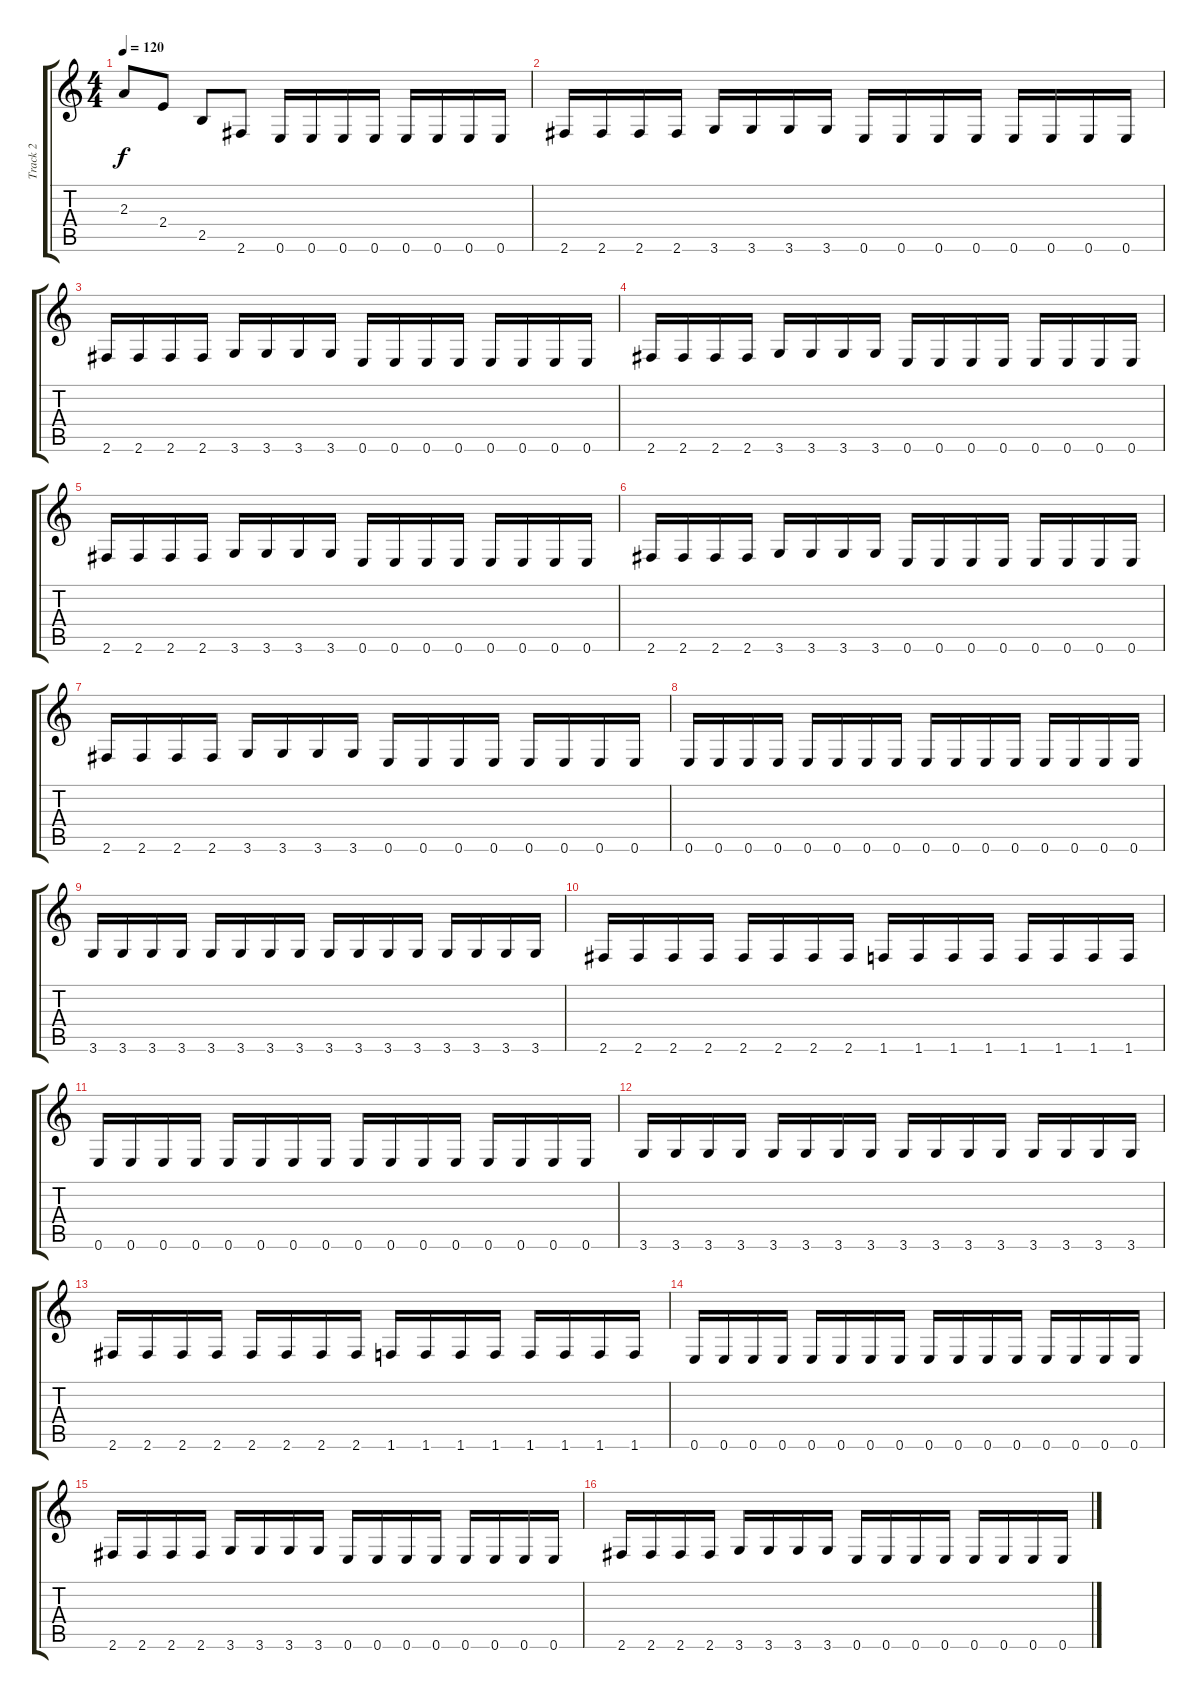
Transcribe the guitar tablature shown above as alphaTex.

\track ("Track 2" "Track 2") {instrument distortionguitar}
\staff {score tabs}
\tuning (E4 B3 G3 D3 A2 E2) {hide}
\ts (4 4)
\tempo 120
\clef g2
\ks c
2.3.8{dy f} 2.4.8 2.5.8 2.6.8 0.6.16 0.6.16 0.6.16 0.6.16 0.6.16 0.6.16 0.6.16 0.6.16 |
2.6.16 2.6.16 2.6.16 2.6.16 3.6.16 3.6.16 3.6.16 3.6.16 0.6.16 0.6.16 0.6.16 0.6.16 0.6.16 0.6.16 0.6.16 0.6.16 |
2.6.16 2.6.16 2.6.16 2.6.16 3.6.16 3.6.16 3.6.16 3.6.16 0.6.16 0.6.16 0.6.16 0.6.16 0.6.16 0.6.16 0.6.16 0.6.16 |
2.6.16 2.6.16 2.6.16 2.6.16 3.6.16 3.6.16 3.6.16 3.6.16 0.6.16 0.6.16 0.6.16 0.6.16 0.6.16 0.6.16 0.6.16 0.6.16 |
2.6.16 2.6.16 2.6.16 2.6.16 3.6.16 3.6.16 3.6.16 3.6.16 0.6.16 0.6.16 0.6.16 0.6.16 0.6.16 0.6.16 0.6.16 0.6.16 |
2.6.16 2.6.16 2.6.16 2.6.16 3.6.16 3.6.16 3.6.16 3.6.16 0.6.16 0.6.16 0.6.16 0.6.16 0.6.16 0.6.16 0.6.16 0.6.16 |
2.6.16 2.6.16 2.6.16 2.6.16 3.6.16 3.6.16 3.6.16 3.6.16 0.6.16 0.6.16 0.6.16 0.6.16 0.6.16 0.6.16 0.6.16 0.6.16 |
0.6.16 0.6.16 0.6.16 0.6.16 0.6.16 0.6.16 0.6.16 0.6.16 0.6.16 0.6.16 0.6.16 0.6.16 0.6.16 0.6.16 0.6.16 0.6.16 |
3.6.16 3.6.16 3.6.16 3.6.16 3.6.16 3.6.16 3.6.16 3.6.16 3.6.16 3.6.16 3.6.16 3.6.16 3.6.16 3.6.16 3.6.16 3.6.16 |
2.6.16 2.6.16 2.6.16 2.6.16 2.6.16 2.6.16 2.6.16 2.6.16 1.6.16 1.6.16 1.6.16 1.6.16 1.6.16 1.6.16 1.6.16 1.6.16 |
0.6.16 0.6.16 0.6.16 0.6.16 0.6.16 0.6.16 0.6.16 0.6.16 0.6.16 0.6.16 0.6.16 0.6.16 0.6.16 0.6.16 0.6.16 0.6.16 |
3.6.16 3.6.16 3.6.16 3.6.16 3.6.16 3.6.16 3.6.16 3.6.16 3.6.16 3.6.16 3.6.16 3.6.16 3.6.16 3.6.16 3.6.16 3.6.16 |
2.6.16 2.6.16 2.6.16 2.6.16 2.6.16 2.6.16 2.6.16 2.6.16 1.6.16 1.6.16 1.6.16 1.6.16 1.6.16 1.6.16 1.6.16 1.6.16 |
0.6.16 0.6.16 0.6.16 0.6.16 0.6.16 0.6.16 0.6.16 0.6.16 0.6.16 0.6.16 0.6.16 0.6.16 0.6.16 0.6.16 0.6.16 0.6.16 |
2.6.16 2.6.16 2.6.16 2.6.16 3.6.16 3.6.16 3.6.16 3.6.16 0.6.16 0.6.16 0.6.16 0.6.16 0.6.16 0.6.16 0.6.16 0.6.16 |
2.6.16 2.6.16 2.6.16 2.6.16 3.6.16 3.6.16 3.6.16 3.6.16 0.6.16 0.6.16 0.6.16 0.6.16 0.6.16 0.6.16 0.6.16 0.6.16
